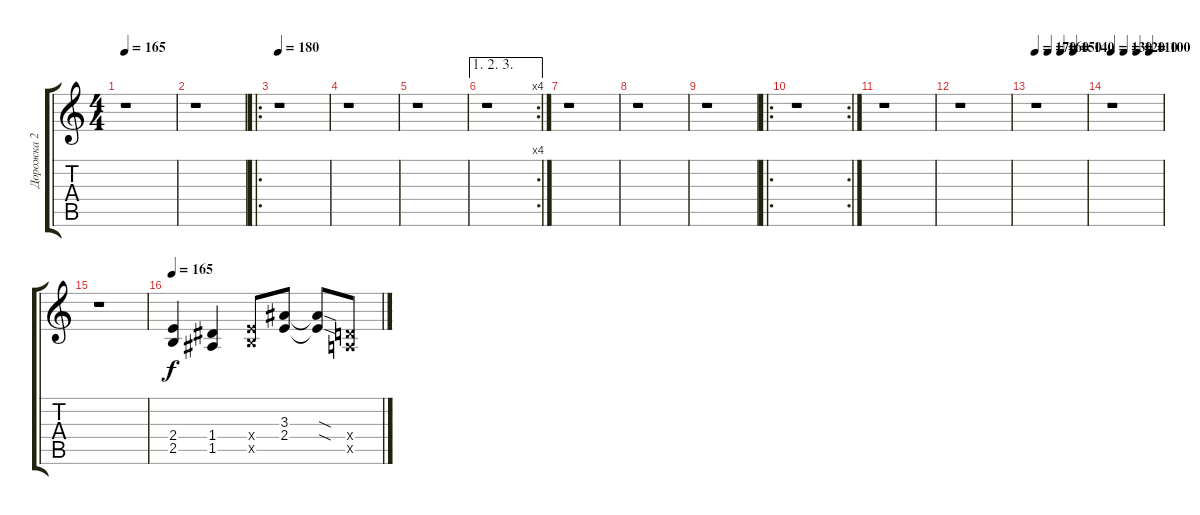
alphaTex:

\track ("Дорожка 2" "Дорожка 2") {instrument electricguitarclean}
\staff {score tabs}
\tuning (E4 B3 G3 D3 A2 D2) {hide}
\ts (4 4)
\tempo 165
\clef g2
\ks c
r.1{dy f} |
r.1 |
\ro
\tempo 180
r.1 |
r.1 |
r.1 |
\ae (1 2 3)
\rc 4
r.1 |
r.1 |
r.1 |
r.1 |
\ro
\rc 2
r.1 |
r.1 |
r.1 |
\tempo 170
\tempo (160 0.25)
\tempo (150 0.5)
\tempo (140 0.75)
r.1 |
\tempo 130
\tempo (120 0.25)
\tempo (110 0.5)
\tempo (100 0.75)
r.1 |
r.1 |
\tempo 165
(2.4 2.5).4 (1.4 1.5).4 (2.4{x} 2.5{x}).8 (3.3 2.4).8 (3.3{sod t} 2.4{sod t}).8 (0.4{x} 0.5{x}).8
